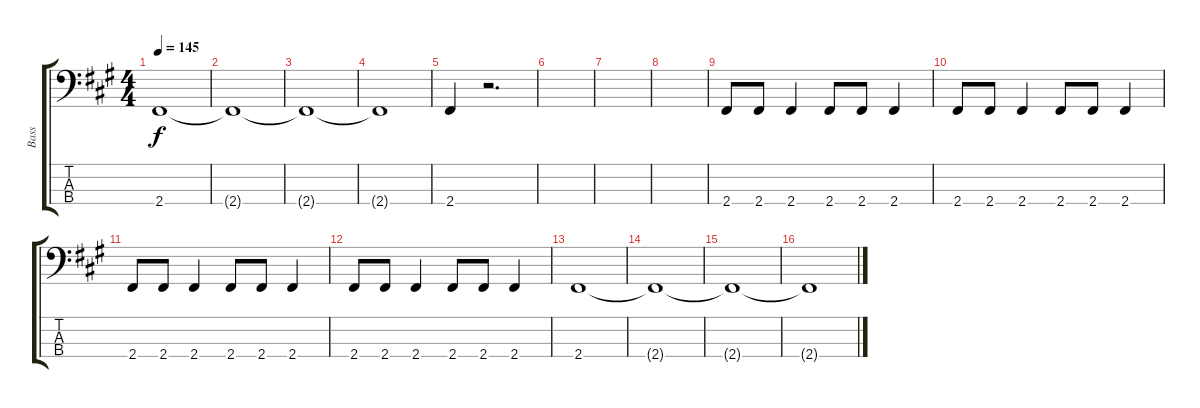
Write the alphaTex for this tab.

\track ("Bass" "Bass") {instrument electricbassfinger}
\staff {score tabs}
\tuning (G2 D2 A1 E1) {hide}
\ts (4 4)
\tempo 145
\clef f4
\ks a
2.4.1{dy f} |
2.4{t}.1 |
2.4{t}.1 |
2.4{t}.1 |
2.4.4 r.2{d} |
|
|
|
2.4.8 2.4.8 2.4.4 2.4.8 2.4.8 2.4.4 |
2.4.8 2.4.8 2.4.4 2.4.8 2.4.8 2.4.4 |
2.4.8 2.4.8 2.4.4 2.4.8 2.4.8 2.4.4 |
2.4.8 2.4.8 2.4.4 2.4.8 2.4.8 2.4.4 |
2.4.1 |
2.4{t}.1 |
2.4{t}.1 |
2.4{t}.1
